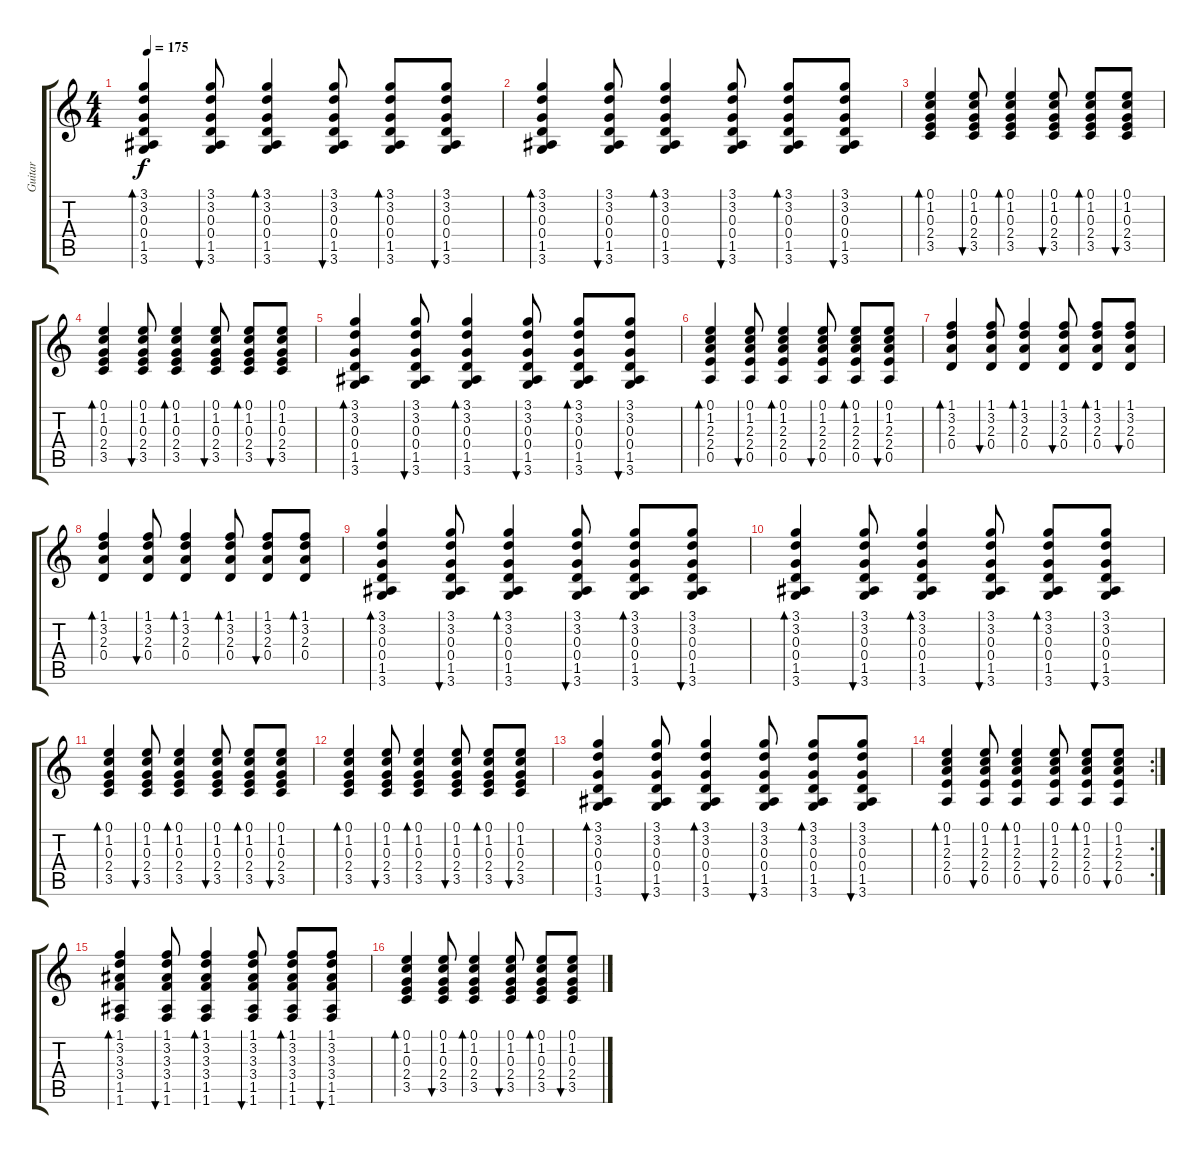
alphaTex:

\track ("Guitar" "Guitar") {instrument electricguitarjazz}
\staff {score tabs}
\tuning (E4 B3 G3 D3 A2 E2) {hide}
\ts (4 4)
\tempo 175
\clef g2
\ks c
(3.1 3.2 0.3 0.4 1.5 3.6).4{bd 120 dy f} (3.1 3.2 0.3 0.4 1.5 3.6).8{bu 120} (3.1 3.2 0.3 0.4 1.5 3.6).4{bd 120} (3.1 3.2 0.3 0.4 1.5 3.6).8{bu 120} (3.1 3.2 0.3 0.4 1.5 3.6).8{bd 120} (3.1 3.2 0.3 0.4 1.5 3.6).8{bu 120} |
(3.1 3.2 0.3 0.4 1.5 3.6).4{bd 120} (3.1 3.2 0.3 0.4 1.5 3.6).8{bu 120} (3.1 3.2 0.3 0.4 1.5 3.6).4{bd 120} (3.1 3.2 0.3 0.4 1.5 3.6).8{bu 120} (3.1 3.2 0.3 0.4 1.5 3.6).8{bd 120} (3.1 3.2 0.3 0.4 1.5 3.6).8{bu 120} |
(0.1 1.2 0.3 2.4 3.5).4{bd 120} (0.1 1.2 0.3 2.4 3.5).8{bu 120} (0.1 1.2 0.3 2.4 3.5).4{bd 120} (0.1 1.2 0.3 2.4 3.5).8{bu 120} (0.1 1.2 0.3 2.4 3.5).8{bd 120} (0.1 1.2 0.3 2.4 3.5).8{bu 120} |
(0.1 1.2 0.3 2.4 3.5).4{bd 120} (0.1 1.2 0.3 2.4 3.5).8{bu 120} (0.1 1.2 0.3 2.4 3.5).4{bd 120} (0.1 1.2 0.3 2.4 3.5).8{bu 120} (0.1 1.2 0.3 2.4 3.5).8{bd 120} (0.1 1.2 0.3 2.4 3.5).8{bu 120} |
(3.1 3.2 0.3 0.4 1.5 3.6).4{bd 120} (3.1 3.2 0.3 0.4 1.5 3.6).8{bu 120} (3.1 3.2 0.3 0.4 1.5 3.6).4{bd 120} (3.1 3.2 0.3 0.4 1.5 3.6).8{bu 120} (3.1 3.2 0.3 0.4 1.5 3.6).8{bd 120} (3.1 3.2 0.3 0.4 1.5 3.6).8{bu 120} |
(0.1 1.2 2.3 2.4 0.5).4{bd 120} (0.1 1.2 2.3 2.4 0.5).8{bu 120} (0.1 1.2 2.3 2.4 0.5).4{bd 120} (0.1 1.2 2.3 2.4 0.5).8{bu 120} (0.1 1.2 2.3 2.4 0.5).8{bd 120} (0.1 1.2 2.3 2.4 0.5).8{bu 120} |
(1.1 3.2 2.3 0.4).4{bd 120} (1.1 3.2 2.3 0.4).8{bu 120} (1.1 3.2 2.3 0.4).4{bd 120} (1.1 3.2 2.3 0.4).8{bu 120} (1.1 3.2 2.3 0.4).8{bd 120} (1.1 3.2 2.3 0.4).8{bu 120} |
(1.1 3.2 2.3 0.4).4{bd 120} (1.1 3.2 2.3 0.4).8{bu 120} (1.1 3.2 2.3 0.4).4{bd 120} (1.1 3.2 2.3 0.4).8{bd 120} (1.1 3.2 2.3 0.4).8{bu 120} (1.1 3.2 2.3 0.4).8{bd 120} |
(3.1 3.2 0.3 0.4 1.5 3.6).4{bd 120} (3.1 3.2 0.3 0.4 1.5 3.6).8{bu 120} (3.1 3.2 0.3 0.4 1.5 3.6).4{bd 120} (3.1 3.2 0.3 0.4 1.5 3.6).8{bu 120} (3.1 3.2 0.3 0.4 1.5 3.6).8{bd 120} (3.1 3.2 0.3 0.4 1.5 3.6).8{bu 120} |
(3.1 3.2 0.3 0.4 1.5 3.6).4{bd 120} (3.1 3.2 0.3 0.4 1.5 3.6).8{bu 120} (3.1 3.2 0.3 0.4 1.5 3.6).4{bd 120} (3.1 3.2 0.3 0.4 1.5 3.6).8{bu 120} (3.1 3.2 0.3 0.4 1.5 3.6).8{bd 120} (3.1 3.2 0.3 0.4 1.5 3.6).8{bu 120} |
(0.1 1.2 0.3 2.4 3.5).4{bd 120} (0.1 1.2 0.3 2.4 3.5).8{bu 120} (0.1 1.2 0.3 2.4 3.5).4{bd 120} (0.1 1.2 0.3 2.4 3.5).8{bu 120} (0.1 1.2 0.3 2.4 3.5).8{bd 120} (0.1 1.2 0.3 2.4 3.5).8{bu 120} |
(0.1 1.2 0.3 2.4 3.5).4{bd 120} (0.1 1.2 0.3 2.4 3.5).8{bu 120} (0.1 1.2 0.3 2.4 3.5).4{bd 120} (0.1 1.2 0.3 2.4 3.5).8{bu 120} (0.1 1.2 0.3 2.4 3.5).8{bd 120} (0.1 1.2 0.3 2.4 3.5).8{bu 120} |
(3.1 3.2 0.3 0.4 1.5 3.6).4{bd 120} (3.1 3.2 0.3 0.4 1.5 3.6).8{bu 120} (3.1 3.2 0.3 0.4 1.5 3.6).4{bd 120} (3.1 3.2 0.3 0.4 1.5 3.6).8{bu 120} (3.1 3.2 0.3 0.4 1.5 3.6).8{bd 120} (3.1 3.2 0.3 0.4 1.5 3.6).8{bu 120} |
\rc 2
(0.1 1.2 2.3 2.4 0.5).4{bd 120} (0.1 1.2 2.3 2.4 0.5).8{bu 120} (0.1 1.2 2.3 2.4 0.5).4{bd 120} (0.1 1.2 2.3 2.4 0.5).8{bu 120} (0.1 1.2 2.3 2.4 0.5).8{bd 120} (0.1 1.2 2.3 2.4 0.5).8{bu 120} |
(1.1 3.2 3.3 3.4 1.5 1.6).4{bd 120} (1.1 3.2 3.3 3.4 1.5 1.6).8{bu 120} (1.1 3.2 3.3 3.4 1.5 1.6).4{bd 120} (1.1 3.2 3.3 3.4 1.5 1.6).8{bu 120} (1.1 3.2 3.3 3.4 1.5 1.6).8{bd 120} (1.1 3.2 3.3 3.4 1.5 1.6).8{bu 120} |
(0.1 1.2 0.3 2.4 3.5).4{bd 120} (0.1 1.2 0.3 2.4 3.5).8{bu 120} (0.1 1.2 0.3 2.4 3.5).4{bd 120} (0.1 1.2 0.3 2.4 3.5).8{bu 120} (0.1 1.2 0.3 2.4 3.5).8{bd 120} (0.1 1.2 0.3 2.4 3.5).8{bu 120}
